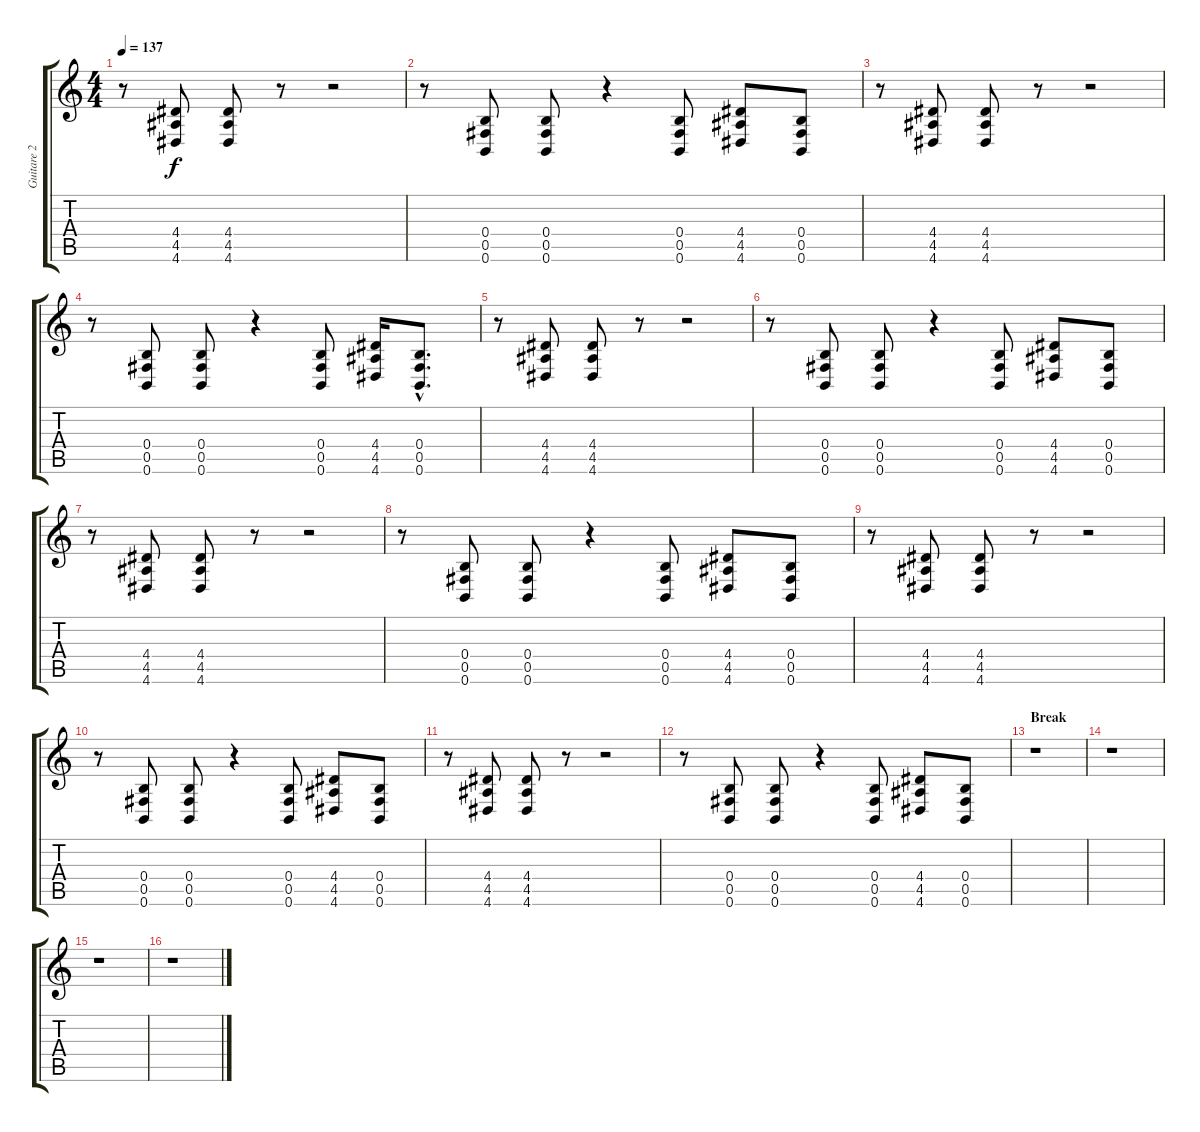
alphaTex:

\track ("Guitare 2" "Guitare 2") {instrument distortionguitar}
\staff {score tabs}
\tuning (Db4 Ab3 E3 B2 Gb2 B1) {hide}
\ts (4 4)
\tempo 137
\clef g2
\ks c
r.8{dy f} (4.4 4.5 4.6).8 (4.4 4.5 4.6).8 r.8 r.2 |
r.8 (0.4 0.5 0.6).8 (0.4 0.5 0.6).8 r.4 (0.4 0.5 0.6).8 (4.4 4.5 4.6).8 (0.4 0.5 0.6).8 |
r.8 (4.4 4.5 4.6).8 (4.4 4.5 4.6).8 r.8 r.2 |
r.8 (0.4 0.5 0.6).8 (0.4 0.5 0.6).8 r.4 (0.4 0.5 0.6).8 (4.4 4.5 4.6).16 (0.4{hac} 0.5{hac} 0.6{hac}).8{d} |
r.8 (4.4 4.5 4.6).8 (4.4 4.5 4.6).8 r.8 r.2 |
r.8 (0.4 0.5 0.6).8 (0.4 0.5 0.6).8 r.4 (0.4 0.5 0.6).8 (4.4 4.5 4.6).8 (0.4 0.5 0.6).8 |
r.8 (4.4 4.5 4.6).8 (4.4 4.5 4.6).8 r.8 r.2 |
r.8 (0.4 0.5 0.6).8 (0.4 0.5 0.6).8 r.4 (0.4 0.5 0.6).8 (4.4 4.5 4.6).8 (0.4 0.5 0.6).8 |
r.8 (4.4 4.5 4.6).8 (4.4 4.5 4.6).8 r.8 r.2 |
r.8 (0.4 0.5 0.6).8 (0.4 0.5 0.6).8 r.4 (0.4 0.5 0.6).8 (4.4 4.5 4.6).8 (0.4 0.5 0.6).8 |
r.8 (4.4 4.5 4.6).8 (4.4 4.5 4.6).8 r.8 r.2 |
r.8 (0.4 0.5 0.6).8 (0.4 0.5 0.6).8 r.4 (0.4 0.5 0.6).8 (4.4 4.5 4.6).8 (0.4 0.5 0.6).8 |
\section ("" "Break")
r.1 |
r.1 |
r.1 |
r.1
